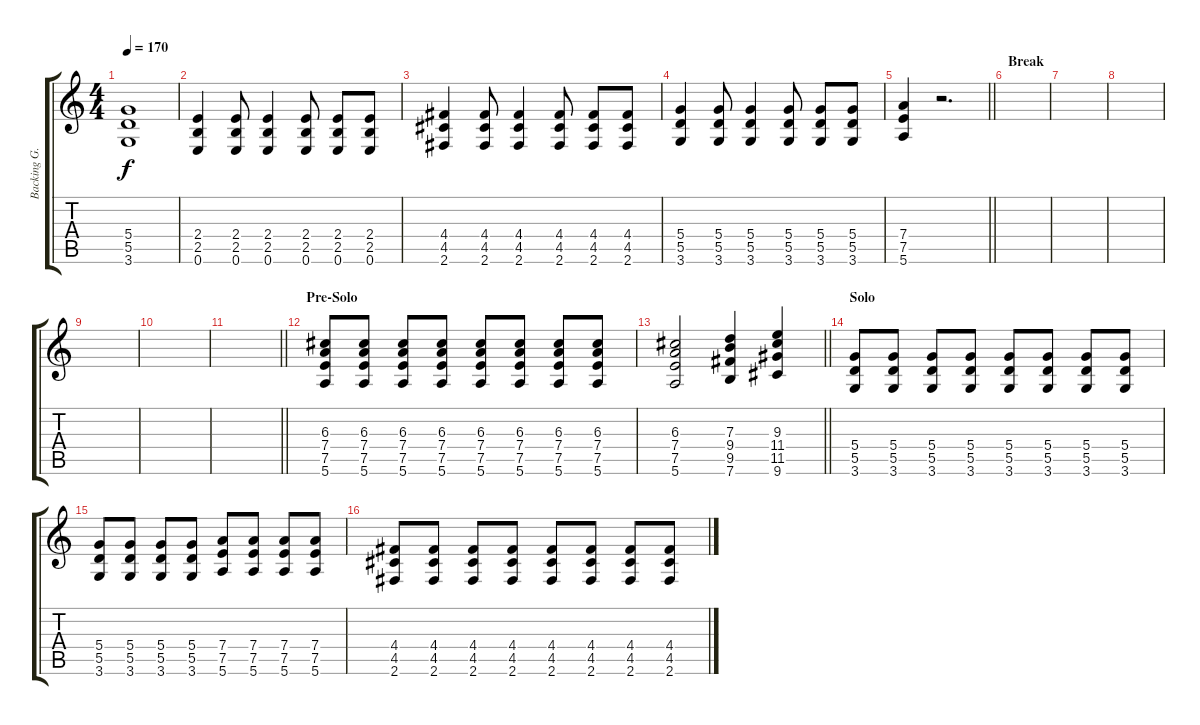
\track ("Backing G. 1" "Backing G.") {instrument overdrivenguitar}
\staff {score tabs}
\tuning (E4 B3 G3 D3 A2 E2) {hide}
\ts (4 4)
\tempo 170
\clef g2
\ks c
(5.4{t} 5.5{t} 3.6{t}).1{dy f} |
(2.4 2.5 0.6).4 (2.4 2.5 0.6).8 (2.4 2.5 0.6).4 (2.4 2.5 0.6).8 (2.4 2.5 0.6).8 (2.4 2.5 0.6).8 |
(4.4 4.5 2.6).4 (4.4 4.5 2.6).8 (4.4 4.5 2.6).4 (4.4 4.5 2.6).8 (4.4 4.5 2.6).8 (4.4 4.5 2.6).8 |
(5.4 5.5 3.6).4 (5.4 5.5 3.6).8 (5.4 5.5 3.6).4 (5.4 5.5 3.6).8 (5.4 5.5 3.6).8 (5.4 5.5 3.6).8 |
\barLineRight lightlight
(7.4 7.5 5.6).4 r.2{d} |
\section ("" "Break")
|
|
|
|
|
\barLineRight lightlight
|
\section ("" "Pre-Solo")
(6.3 7.4 7.5 5.6).8 (6.3 7.4 7.5 5.6).8 (6.3 7.4 7.5 5.6).8 (6.3 7.4 7.5 5.6).8 (6.3 7.4 7.5 5.6).8 (6.3 7.4 7.5 5.6).8 (6.3 7.4 7.5 5.6).8 (6.3 7.4 7.5 5.6).8 |
\barLineRight lightlight
(6.3 7.4 7.5 5.6).2 (7.3 9.4 9.5 7.6).4 (9.3 11.4 11.5 9.6).4 |
\section ("" "Solo")
(5.4 5.5 3.6).8 (5.4 5.5 3.6).8 (5.4 5.5 3.6).8 (5.4 5.5 3.6).8 (5.4 5.5 3.6).8 (5.4 5.5 3.6).8 (5.4 5.5 3.6).8 (5.4 5.5 3.6).8 |
(5.4 5.5 3.6).8 (5.4 5.5 3.6).8 (5.4 5.5 3.6).8 (5.4 5.5 3.6).8 (7.4 7.5 5.6).8 (7.4 7.5 5.6).8 (7.4 7.5 5.6).8 (7.4 7.5 5.6).8 |
(4.4 4.5 2.6).8 (4.4 4.5 2.6).8 (4.4 4.5 2.6).8 (4.4 4.5 2.6).8 (4.4 4.5 2.6).8 (4.4 4.5 2.6).8 (4.4 4.5 2.6).8 (4.4 4.5 2.6).8
